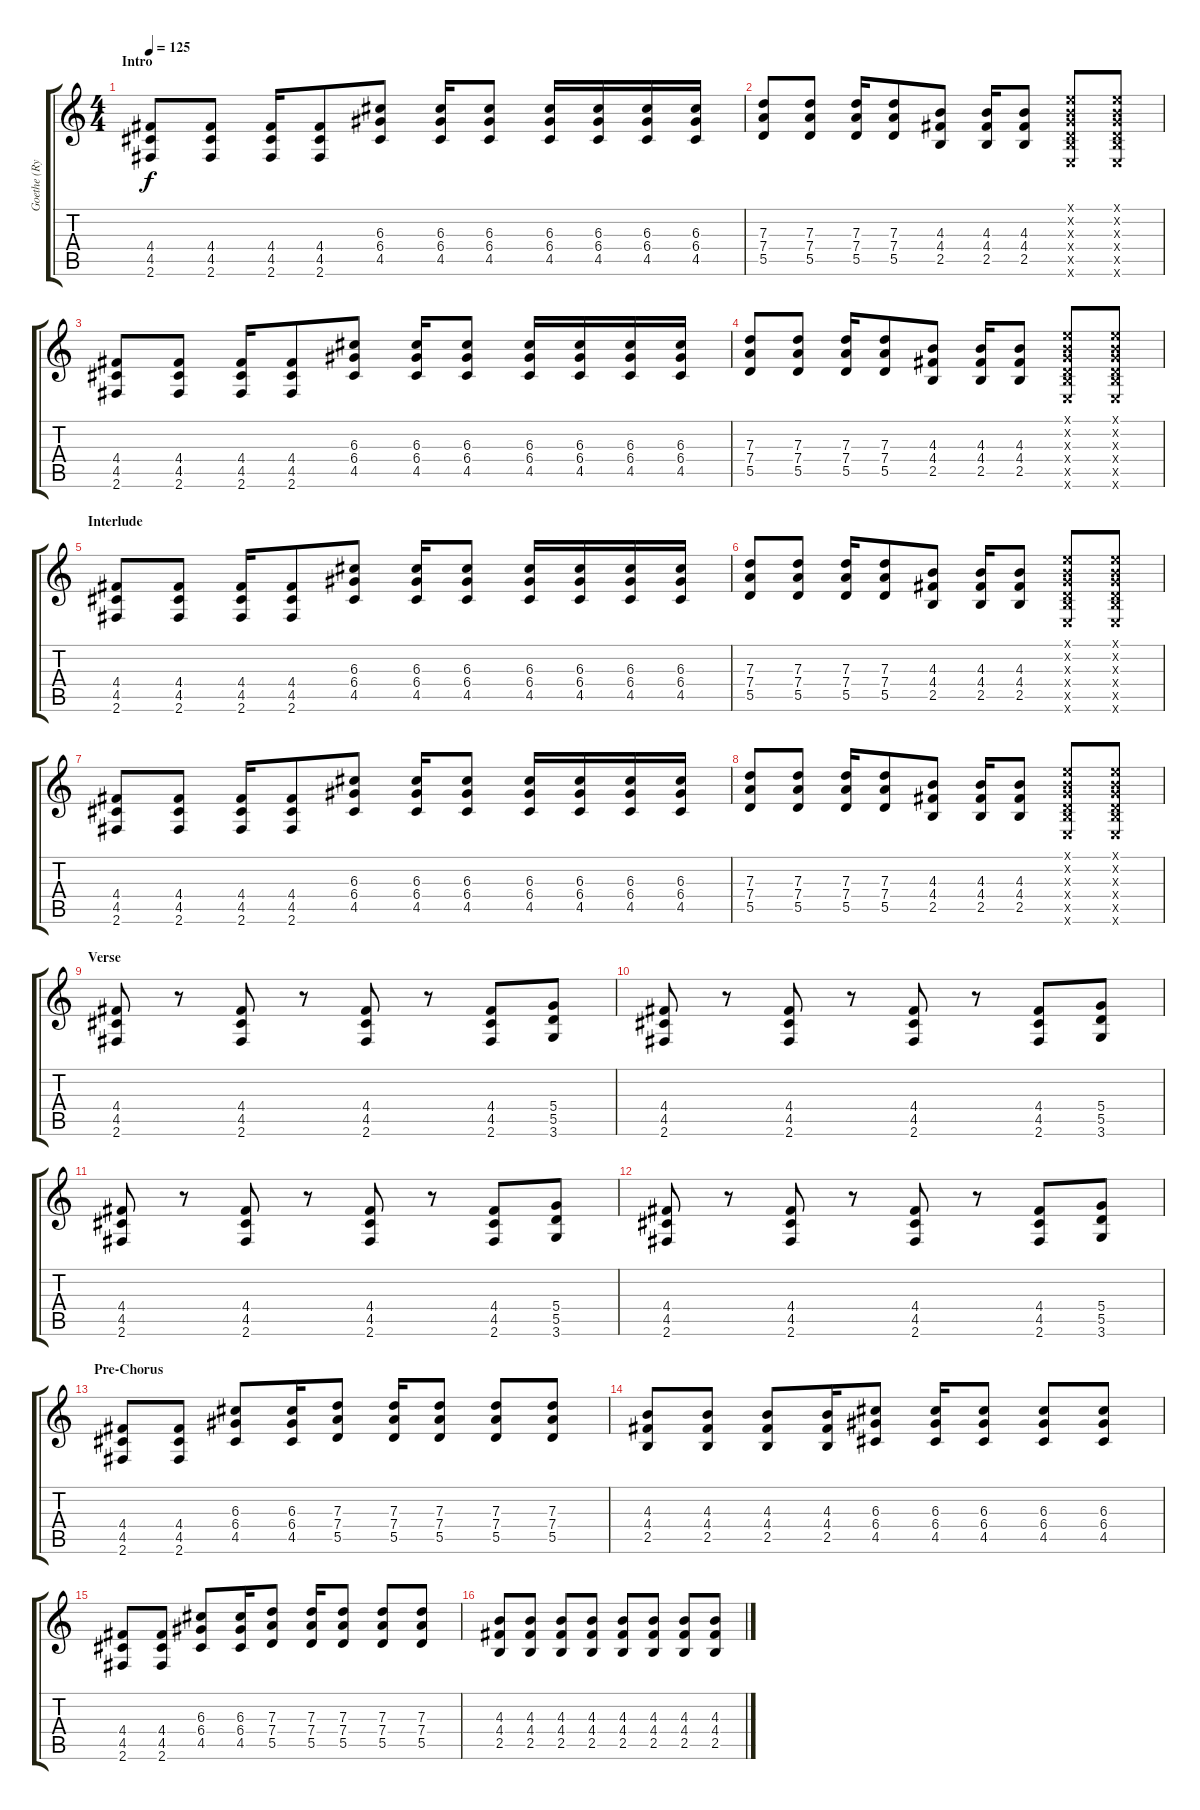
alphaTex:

\track ("Goethe (Rythm)" "Goethe (Ry") {instrument distortionguitar}
\staff {score tabs}
\tuning (E4 B3 G3 D3 A2 E2) {hide}
\ts (4 4)
\section ("" "Intro")
\tempo 125
\clef g2
\ks c
(4.4 4.5 2.6).8{dy f instrument distortionguitar} (4.4 4.5 2.6).8 (4.4 4.5 2.6).16 (4.4 4.5 2.6).8 (6.3 6.4 4.5).8 (6.3 6.4 4.5).16 (6.3 6.4 4.5).8 (6.3 6.4 4.5).16 (6.3 6.4 4.5).16 (6.3 6.4 4.5).16 (6.3 6.4 4.5).16 |
(7.3 7.4 5.5).8 (7.3 7.4 5.5).8 (7.3 7.4 5.5).16 (7.3 7.4 5.5).8 (4.3 4.4 2.5).8 (4.3 4.4 2.5).16 (4.3 4.4 2.5).8 (0.1{x} 0.2{x} 0.3{x} 0.4{x} 2.5{x} 0.6{x}).8 (0.1{x} 0.2{x} 0.3{x} 0.4{x} 2.5{x} 0.6{x}).8 |
(4.4 4.5 2.6).8 (4.4 4.5 2.6).8 (4.4 4.5 2.6).16 (4.4 4.5 2.6).8 (6.3 6.4 4.5).8 (6.3 6.4 4.5).16 (6.3 6.4 4.5).8 (6.3 6.4 4.5).16 (6.3 6.4 4.5).16 (6.3 6.4 4.5).16 (6.3 6.4 4.5).16 |
(7.3 7.4 5.5).8 (7.3 7.4 5.5).8 (7.3 7.4 5.5).16 (7.3 7.4 5.5).8 (4.3 4.4 2.5).8 (4.3 4.4 2.5).16 (4.3 4.4 2.5).8 (0.1{x} 0.2{x} 0.3{x} 0.4{x} 2.5{x} 0.6{x}).8 (0.1{x} 0.2{x} 0.3{x} 0.4{x} 2.5{x} 0.6{x}).8 |
\section ("" "Interlude")
(4.4 4.5 2.6).8 (4.4 4.5 2.6).8 (4.4 4.5 2.6).16 (4.4 4.5 2.6).8 (6.3 6.4 4.5).8 (6.3 6.4 4.5).16 (6.3 6.4 4.5).8 (6.3 6.4 4.5).16 (6.3 6.4 4.5).16 (6.3 6.4 4.5).16 (6.3 6.4 4.5).16 |
(7.3 7.4 5.5).8 (7.3 7.4 5.5).8 (7.3 7.4 5.5).16 (7.3 7.4 5.5).8 (4.3 4.4 2.5).8 (4.3 4.4 2.5).16 (4.3 4.4 2.5).8 (0.1{x} 0.2{x} 0.3{x} 0.4{x} 2.5{x} 0.6{x}).8 (0.1{x} 0.2{x} 0.3{x} 0.4{x} 2.5{x} 0.6{x}).8 |
(4.4 4.5 2.6).8 (4.4 4.5 2.6).8 (4.4 4.5 2.6).16 (4.4 4.5 2.6).8 (6.3 6.4 4.5).8 (6.3 6.4 4.5).16 (6.3 6.4 4.5).8 (6.3 6.4 4.5).16 (6.3 6.4 4.5).16 (6.3 6.4 4.5).16 (6.3 6.4 4.5).16 |
(7.3 7.4 5.5).8 (7.3 7.4 5.5).8 (7.3 7.4 5.5).16 (7.3 7.4 5.5).8 (4.3 4.4 2.5).8 (4.3 4.4 2.5).16 (4.3 4.4 2.5).8 (0.1{x} 0.2{x} 0.3{x} 0.4{x} 2.5{x} 0.6{x}).8 (0.1{x} 0.2{x} 0.3{x} 0.4{x} 2.5{x} 0.6{x}).8 |
\section ("" "Verse")
(4.4 4.5 2.6).8 r.8 (4.4 4.5 2.6).8 r.8 (4.4 4.5 2.6).8 r.8 (4.4 4.5 2.6).8 (5.4 5.5 3.6).8 |
(4.4 4.5 2.6).8 r.8 (4.4 4.5 2.6).8 r.8 (4.4 4.5 2.6).8 r.8 (4.4 4.5 2.6).8 (5.4 5.5 3.6).8 |
(4.4 4.5 2.6).8 r.8 (4.4 4.5 2.6).8 r.8 (4.4 4.5 2.6).8 r.8 (4.4 4.5 2.6).8 (5.4 5.5 3.6).8 |
(4.4 4.5 2.6).8 r.8 (4.4 4.5 2.6).8 r.8 (4.4 4.5 2.6).8 r.8 (4.4 4.5 2.6).8 (5.4 5.5 3.6).8 |
\section ("" "Pre-Chorus")
(4.4 4.5 2.6).8 (4.4 4.5 2.6).8 (6.3 6.4 4.5).8 (6.3 6.4 4.5).16 (7.3 7.4 5.5).8 (7.3 7.4 5.5).16 (7.3 7.4 5.5).8 (7.3 7.4 5.5).8 (7.3 7.4 5.5).8 |
(4.3 4.4 2.5).8 (4.3 4.4 2.5).8 (4.3 4.4 2.5).8 (4.3 4.4 2.5).16 (6.3 6.4 4.5).8 (6.3 6.4 4.5).16 (6.3 6.4 4.5).8 (6.3 6.4 4.5).8 (6.3 6.4 4.5).8 |
(4.4 4.5 2.6).8 (4.4 4.5 2.6).8 (6.3 6.4 4.5).8 (6.3 6.4 4.5).16 (7.3 7.4 5.5).8 (7.3 7.4 5.5).16 (7.3 7.4 5.5).8 (7.3 7.4 5.5).8 (7.3 7.4 5.5).8 |
(4.3 4.4 2.5).8 (4.3 4.4 2.5).8 (4.3 4.4 2.5).8 (4.3 4.4 2.5).8 (4.3 4.4 2.5).8 (4.3 4.4 2.5).8 (4.3 4.4 2.5).8 (4.3 4.4 2.5).8
